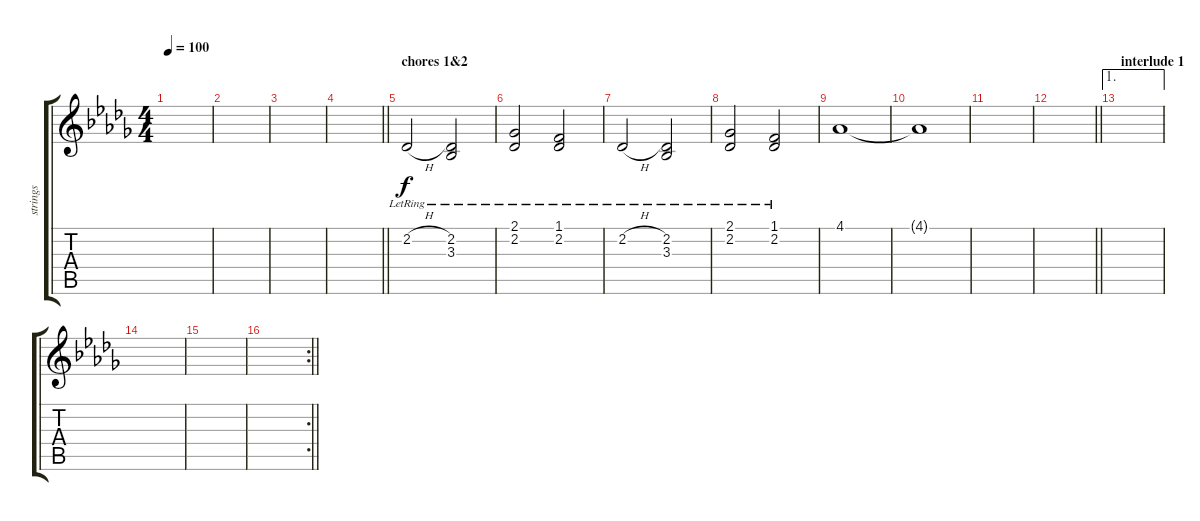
\track ("strings" "strings") {instrument stringensemble2}
\staff {score tabs}
\tuning (E4 B3 G3 D3 A2 E2) {hide}
\ts (4 4)
\tempo 100
\clef g2
\ks db
|
|
|
\barLineRight lightlight
|
\section ("" "chores 1&2 ")
2.2{h lr}.2 (2.2{lr} 3.3{lr}).2 |
(2.1{lr} 2.2{lr}).2 (1.1{lr} 2.2{lr}).2 |
2.2{h lr}.2 (2.2{lr} 3.3{lr}).2 |
(2.1{lr} 2.2{lr}).2 (1.1{lr} 2.2{lr}).2 |
4.1.1 |
4.1{t}.1 |
|
\barLineRight lightlight
|
\ae 1
\section ("" "interlude 1")
|
|
|
\rc 2
\barLineRight lightlight
